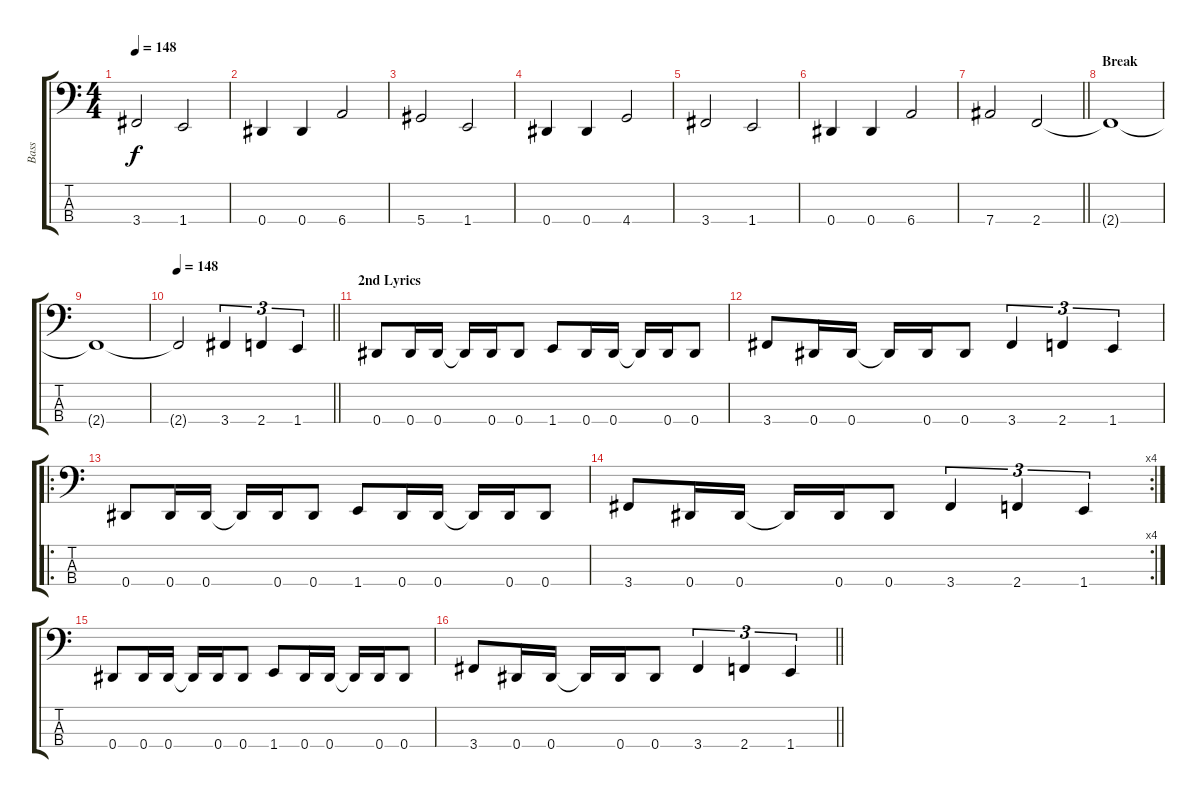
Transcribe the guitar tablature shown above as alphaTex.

\track ("Bass" "Bass") {instrument electricbassfinger}
\staff {score tabs}
\tuning (Gb2 Db2 Ab1 Eb1) {hide}
\ts (4 4)
\tempo 148
\clef f4
\ks c
3.4.2{dy f} 1.4.2 |
0.4.4 0.4.4 6.4.2 |
5.4.2 1.4.2 |
0.4.4 0.4.4 4.4.2 |
3.4.2 1.4.2 |
0.4.4 0.4.4 6.4.2 |
\barLineRight lightlight
7.4.2 2.4.2 |
\section ("" "Break")
2.4{t}.1 |
2.4{t}.1 |
\tempo 148
\barLineRight lightlight
2.4{t}.2 3.4.4{tu (3 2)} 2.4.4{tu (3 2)} 1.4.4{tu (3 2)} |
\section ("" "2nd Lyrics")
0.4.8 0.4.16 0.4.16 0.4{t}.16 0.4.16 0.4.8 1.4.8 0.4.16 0.4.16 0.4{t}.16 0.4.16 0.4.8 |
3.4.8 0.4.16 0.4.16 0.4{t}.16 0.4.16 0.4.8 3.4.4{tu (3 2)} 2.4.4{tu (3 2)} 1.4.4{tu (3 2)} |
\ro
0.4.8 0.4.16 0.4.16 0.4{t}.16 0.4.16 0.4.8 1.4.8 0.4.16 0.4.16 0.4{t}.16 0.4.16 0.4.8 |
\rc 4
3.4.8 0.4.16 0.4.16 0.4{t}.16 0.4.16 0.4.8 3.4.4{tu (3 2)} 2.4.4{tu (3 2)} 1.4.4{tu (3 2)} |
0.4.8 0.4.16 0.4.16 0.4{t}.16 0.4.16 0.4.8 1.4.8 0.4.16 0.4.16 0.4{t}.16 0.4.16 0.4.8 |
\barLineRight lightlight
3.4.8 0.4.16 0.4.16 0.4{t}.16 0.4.16 0.4.8 3.4.4{tu (3 2)} 2.4.4{tu (3 2)} 1.4.4{tu (3 2)}
